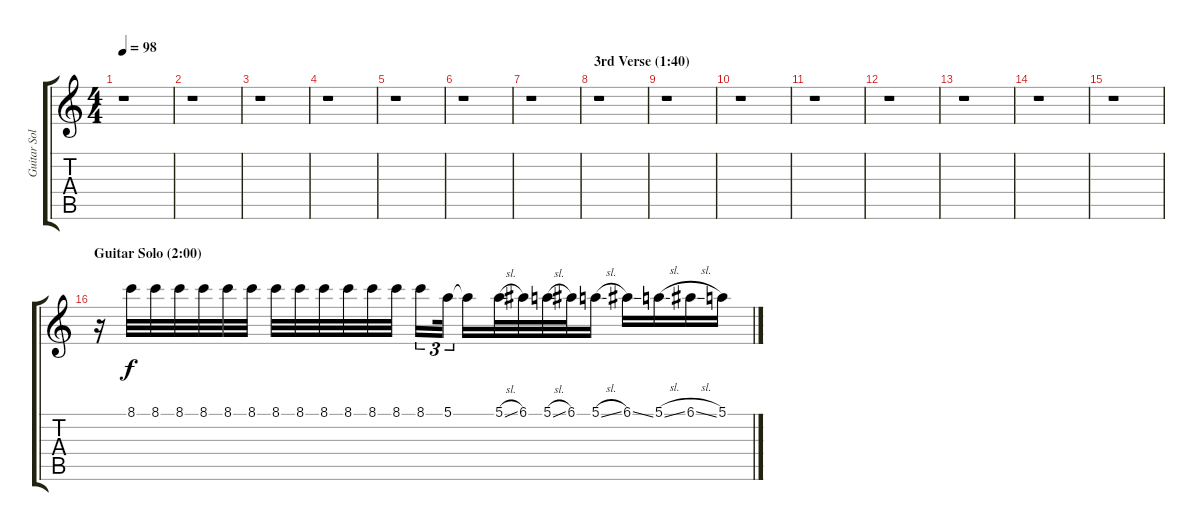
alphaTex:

\track ("Guitar Solo" "Guitar Sol") {instrument overdrivenguitar}
\staff {score tabs}
\tuning (E4 B3 G3 D3 A2 E2) {hide}
\ts (4 4)
\tempo 98
\clef g2
\ks c
r.1{dy f} |
r.1 |
r.1 |
r.1 |
r.1 |
r.1 |
r.1 |
\section ("" "3rd Verse (1:40)")
r.1 |
r.1 |
r.1 |
r.1 |
r.1 |
r.1 |
r.1 |
r.1 |
\section ("" "Guitar Solo (2:00)")
r.16 8.1.32 8.1.32 8.1.32 8.1.32 8.1.32 8.1.32 8.1.32 8.1.32 8.1.32 8.1.32 8.1.32 8.1.32 8.1.16{tu (3 2)} 5.1.32{tu (3 2)} 5.1{t}.16 5.1{sl}.32 6.1.32 5.1{sl}.32 6.1.32 5.1{sl}.16 6.1{ss}.16 5.1{sl}.16 6.1{sl}.16 5.1.16
